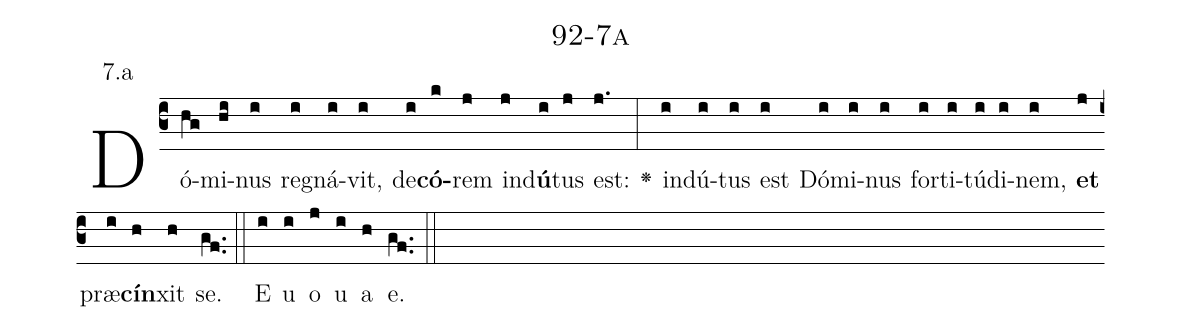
name: 92-7a;
annotation: 7.a;
%%
(c3)Dó(hg)mi(hi)nus(i) re(i)gná(i)vit,(i) de(i)<b>có</b>(k)rem(j) ind(j)<b>ú</b>(i)tus(j) est:(j.) <v>\greheightstar</v>(:) ind(i)ú(i)tus(i) est(i) Dó(i)mi(i)nus(i) for(i)ti(i)tú(i)di(i)nem,(i) <b>et</b>(j) præ(i)<b>cín</b>(h)xit(h) se.(gf..) (::) E(i) u(i) o(j) u(i) a(h) e.(gf..) (::)
